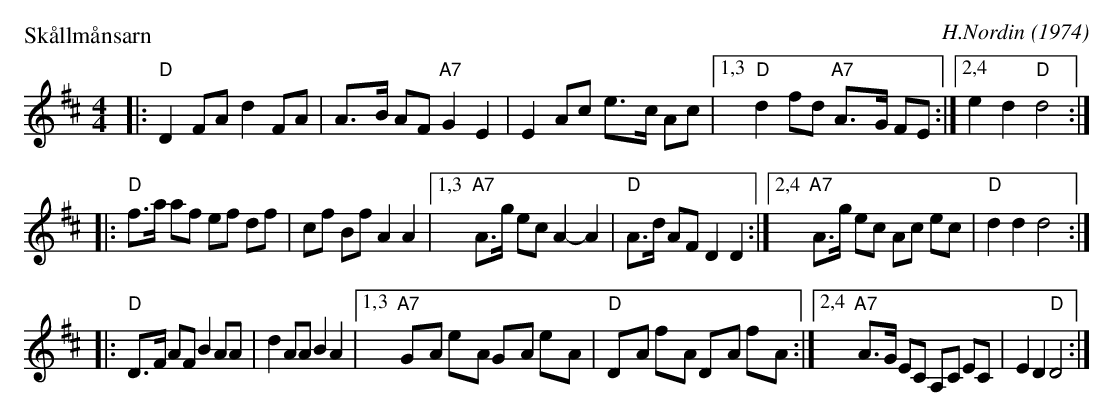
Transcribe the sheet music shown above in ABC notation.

X:1
P: Sk\aallm\aansarn
C: H.Nordin (1974)
M: 4/4
L: 1/8
K: D
|: "D"D2 FA d2 FA | A->B AF "A7"G2 E2 | E2 Ac e->c Ac |1,3 "D"d2 fd "A7"A->G FE :|2,4 e2 d2 "D"d4 :|
|: "D"f>a af ef df | cf Bf A2 A2 |1,3 "A7"A>g ec A2- A2 | "D"A>d AF D2 D2 :|2,4 "A7"A>g ec Ac ec | "D"d2 d2 d4 :|
|: "D"D>F AF B2 AA | d2 AA B2 A2 |1,3 "A7"G-A e-A G-A e-A | "D"D-A f-A D-A f-A :|2,4 "A7"A>G EC A,C EC | E2D2 "D"D4 :|
